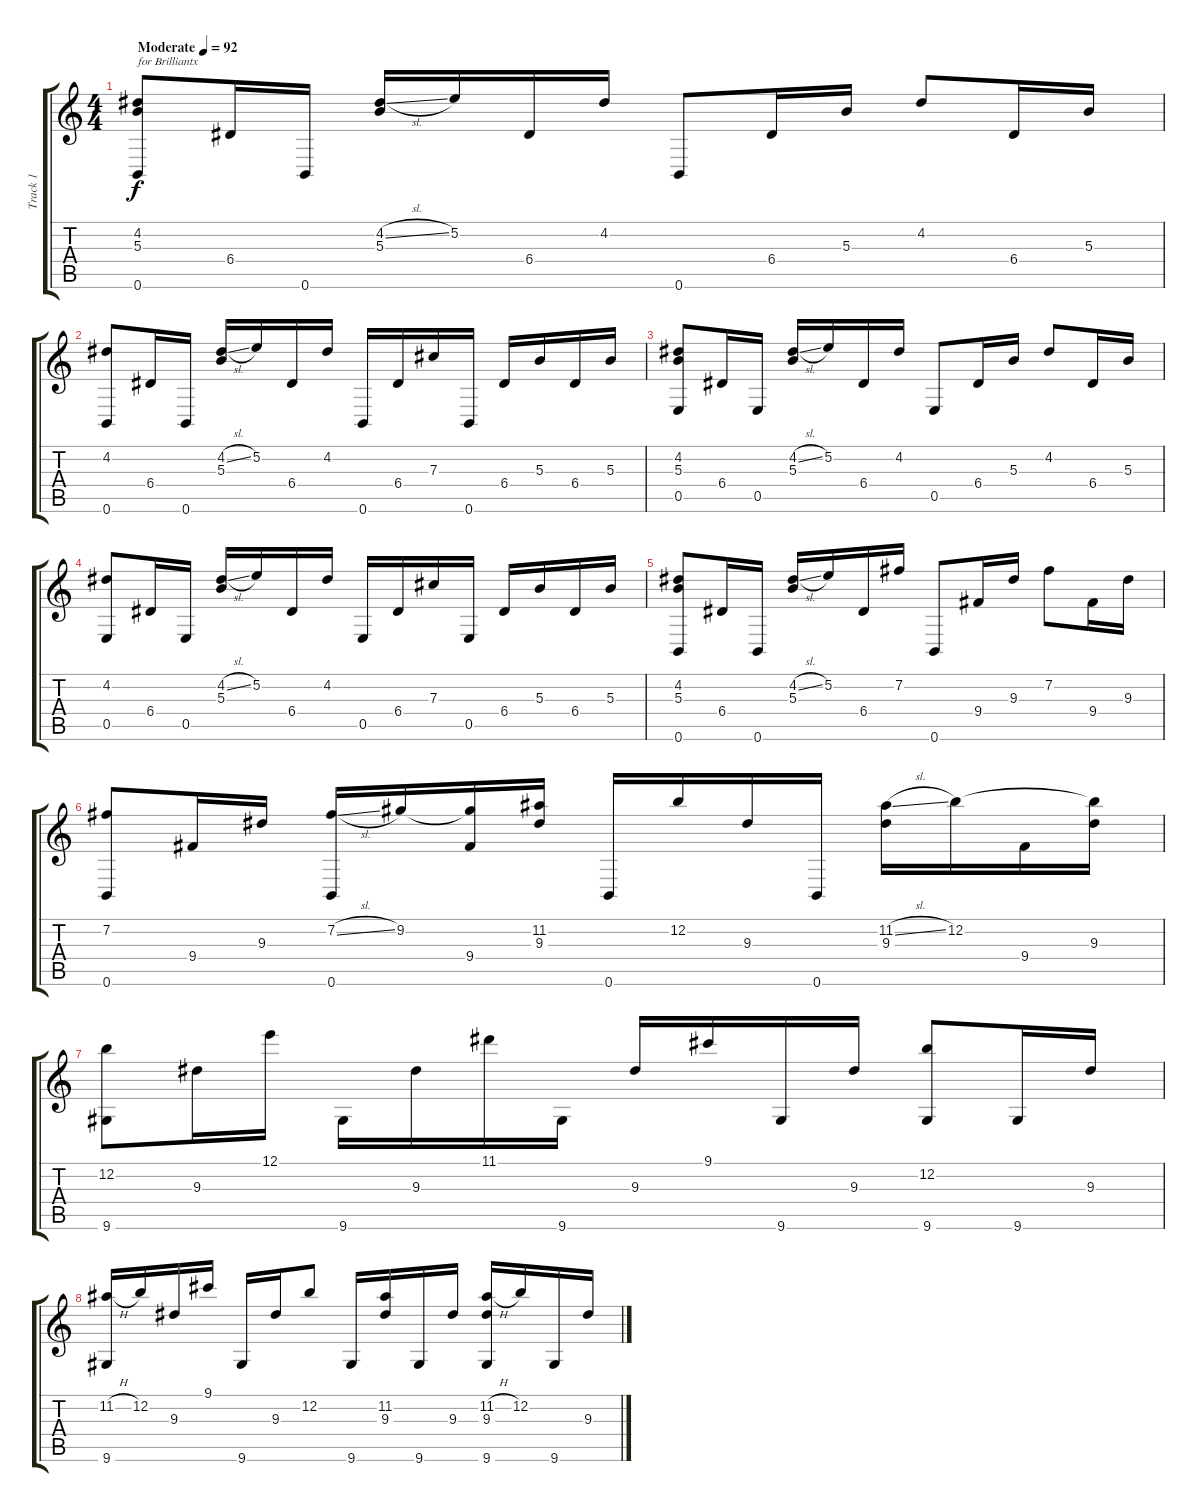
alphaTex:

\track ("Track 1" "Track 1") {instrument acousticguitarsteel}
\staff {score tabs}
\tuning (E4 B3 Gb3 A2 E2 B1) {hide}
\ts (4 4)
\tempo (92 "Moderate")
\clef g2
\ks c
(4.2 5.3 0.6).8{txt "for Brilliantx" dy f instrument acousticguitarsteel} 6.4.16 0.6.16 (4.2{sl} 5.3).16 5.2.16 6.4.16 4.2.16 0.6.8 6.4.16 5.3.16 4.2.8 6.4.16 5.3.16 |
(4.2 0.6).8 6.4.16 0.6.16 (4.2{sl} 5.3).16 5.2.16 6.4.16 4.2.16 0.6.16 6.4.16 7.3.16 0.6.16 6.4.16 5.3.16 6.4.16 5.3.16 |
(4.2 5.3 0.5).8 6.4.16 0.5.16 (4.2{sl} 5.3).16 5.2.16 6.4.16 4.2.16 0.5.8 6.4.16 5.3.16 4.2.8 6.4.16 5.3.16 |
(4.2 0.5).8 6.4.16 0.5.16 (4.2{sl} 5.3).16 5.2.16 6.4.16 4.2.16 0.5.16 6.4.16 7.3.16 0.5.16 6.4.16 5.3.16 6.4.16 5.3.16 |
(4.2 5.3 0.6).8 6.4.16 0.6.16 (4.2{sl} 5.3).16 5.2.16 6.4.16 7.2.16 0.6.8 9.4.16 9.3.16 7.2.8 9.4.16 9.3.16 |
(7.2 0.6).8 9.4.16 9.3.16 (7.2{sl} 0.6).16 9.2.16 (9.2{t} 9.4).16 (11.2 9.3).16 0.6.16 12.2.16 9.3.16 0.6.16 (11.2{sl} 9.3).16 12.2.16 9.4.16 (12.2{t} 9.3).16 |
(12.2 9.6).8 9.3.16 12.1.16 9.6.16 9.3.16 11.1.16 9.6.16 9.3.16 9.1.16 9.6.16 9.3.16 (12.2 9.6).8 9.6.16 9.3.16 |
(11.2{h} 9.6).16 12.2.16 9.3.16 9.1.16 9.6.16 9.3.16 12.2.8 9.6.16 (11.2 9.3).16 9.6.16 9.3.16 (11.2{h} 9.3 9.6).16 12.2.16 9.6.16 9.3.16
